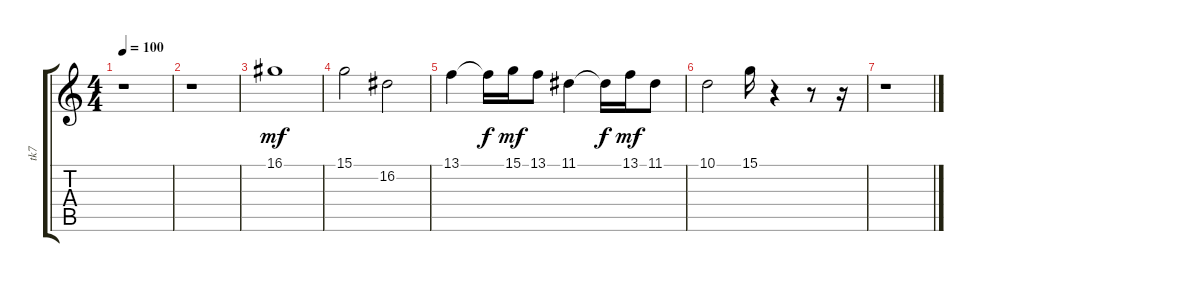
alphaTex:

\track ("tk7" "tk7") {instrument acousticgrandpiano}
\staff {score tabs}
\tuning (E4 B3 G3 D3 A2 E2) {hide}
\ts (4 4)
\tempo 100
\clef g2
\ks c
r.1{dy f} |
r.1 |
16.1.1{dy mf} |
15.1.2 16.2.2 |
13.1.4 13.1{t}.16{dy f} 15.1.16{dy mf} 13.1.8 11.1.4 11.1{t}.16{dy f} 13.1.16{dy mf} 11.1.8 |
10.1.2 15.1.16 r.4 r.8 r.16 |
r.1
